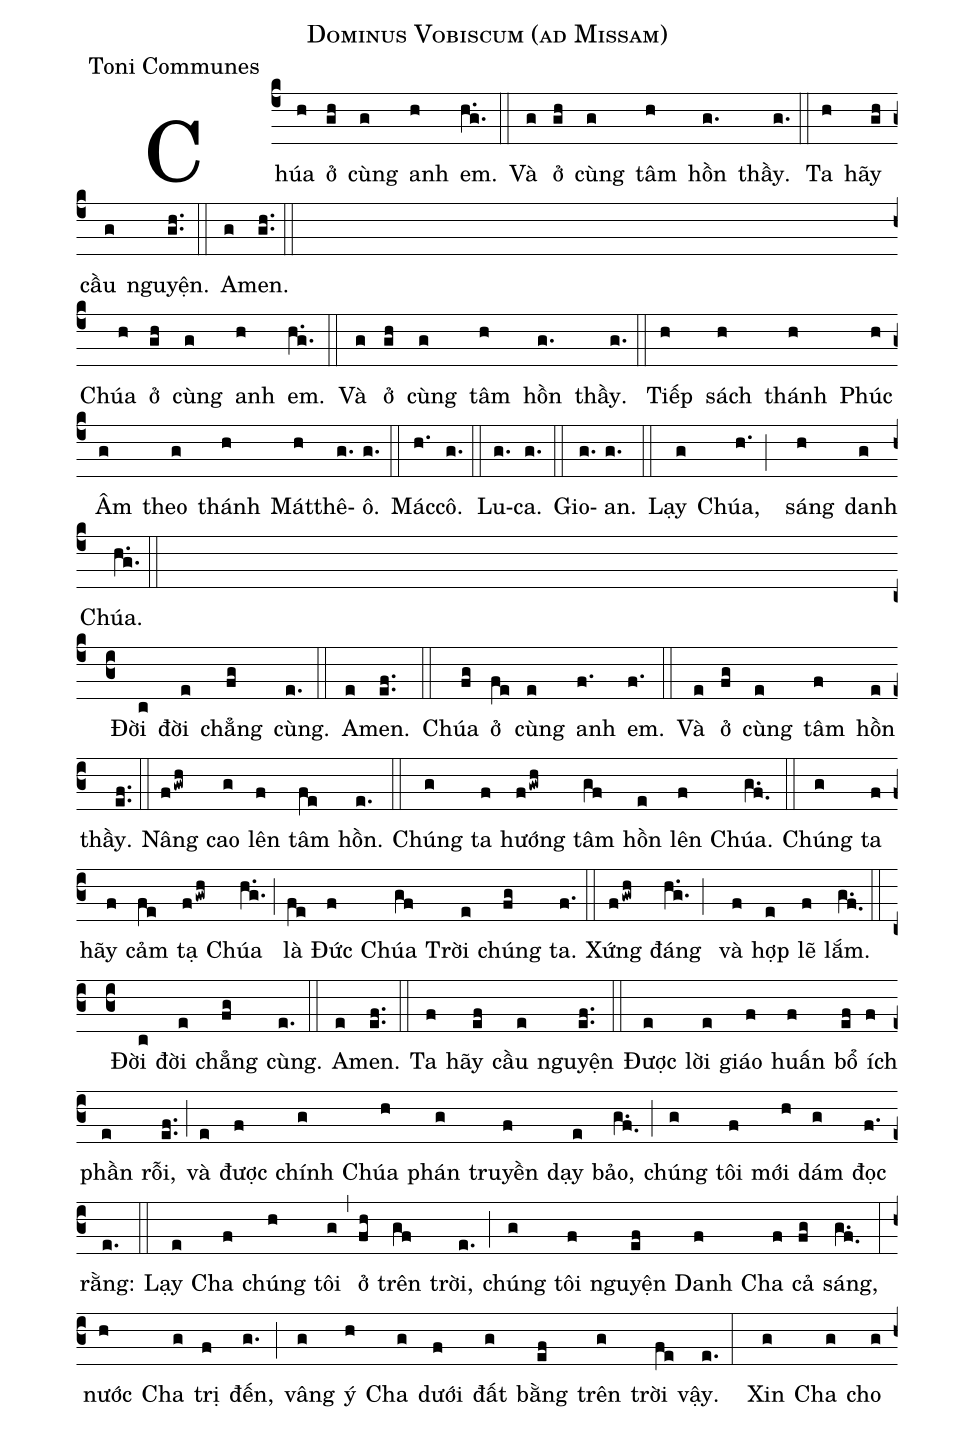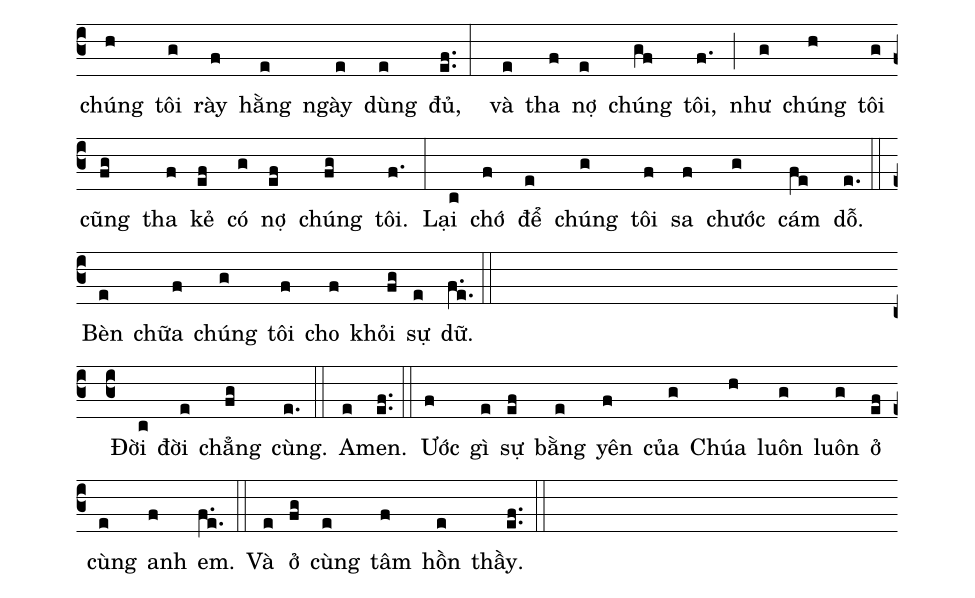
name:Dominus Vobiscum (ad Missam);
office-part:Toni Communes;
%%
(c4)Chúa(h) ở(gh) cùng(g) anh(h) em.(h.g.) (::) Và(g) ở(gh) cùng(g) tâm(h) hồn(g.) thầy.(g.) (::) Ta(h) hãy(gh) cầu(g) nguyện.(g.h.) (::) A(g)men.(g.h.) (::Z)

Chúa(h) ở(gh) cùng(g) anh(h) em.(h.g.) (::)
Và(g) ở(gh) cùng(g) tâm(h) hồn(g.) thầy.(g.) (::)
Tiếp(h) sách(h) thánh(h) Phúc(h) Âm(g) theo(g) thánh(h) Mát(h)thê(g.)ô.(g.) (::) Mác(h.)cô.(g.) (::) Lu(g.)ca.(g.) (::) Gio(g.)an.(g.) (::)
Lạy(g) Chúa,(h.;) sáng(h) danh(g) Chúa.(h.g.) (::Z)

(c3)Đời(c) đời(e) chẳng(fg) cùng.(e.) (::) A(e)men.(e.f.) (::)
Chúa(fg) ở(fe) cùng(e) anh(f.) em.(f.) (::)
Và(e) ở(fg) cùng(e) tâm(f) hồn(e) thầy.(e.f.) (::)
Nâng(fgwh) cao(g) lên(f) tâm(fe) hồn.(e.) (::)
Chúng(g) ta(f) hướng(fgwh) tâm(gf) hồn(e) lên(f) Chúa.(g.f.) (::)
Chúng(g) ta(f) hãy(f) cảm(fe) tạ(fgwh) Chúa(h.g.) (;) là(fe) Đức(f) Chúa(gf) Trời(e) chúng(fg) ta.(f.) (::)
Xứng(fgwh) đáng(h.g.;) và(f) hợp(e) lẽ(f) lắm.(g.f.) (::Z)

(c3)Đời(c) đời(e) chẳng(fg) cùng.(e.) (::)
A(e)men.(e.f.) (::) Ta(f) hãy(ef) cầu(e) nguyện(e.f.) (::)
Được(e) lời(e) giáo(f) huấn(f) bổ(ef) ích(f) phần(e) rỗi,(e.f.) (;) và(e) được(f) chính(g) Chúa(h) phán(g) truyền(f) dạy(e) bảo,(g.f.) (;) chúng(g) tôi(f) mới(h) dám(g) đọc(f.) rằng:(e.) (::)
Lạy(e) Cha(f) chúng(h) tôi(g) (,) ở(fh) trên(gf) trời,(e.) (;) chúng(g) tôi(f) nguyện(ef) Danh(f) Cha(f) cả(fg) sáng,(g.f.) (:) nước(h) Cha(g) trị(f) đến,(g.) (;) vâng(g) ý(h) Cha(g) dưới(f) đất(g) bằng(ef) trên(g) trời(fe) vậy.(e.:) Xin(g) Cha(g) cho(g) chúng(h) tôi(g) rày(f) hằng(e) ngày(e) dùng(e) đủ,(ef..:) và(e) tha(f) nợ(e) chúng(gf) tôi,(f.) (;) như(g) chúng(h) tôi(g) cũng(fg) tha(f) kẻ(ef) có(g) nợ(ef) chúng(fg) tôi.(f.) (:) Lại(c) chớ(f) để(e) chúng(g) tôi(f) sa(f) chước(g) cám(fe) dỗ.(e.) (::) Bèn(e) chữa(f) chúng(g) tôi(f) cho(f) khỏi(fg) sự(e) dữ.(f.e.) (::Z)

(c3)Đời(c) đời(e) chẳng(fg) cùng.(e.) (::)
A(e)men.(e.f.) (::)  Ước(f) gì(e) sự(ef) bằng(e) yên(f) của(g) Chúa(h) luôn(g) luôn(g) ở(ef) cùng(e) anh(f) em.(f.e.) (::) Và(e) ở(fg) cùng(e) tâm(f) hồn(e) thầy.(e.f.) (::)
